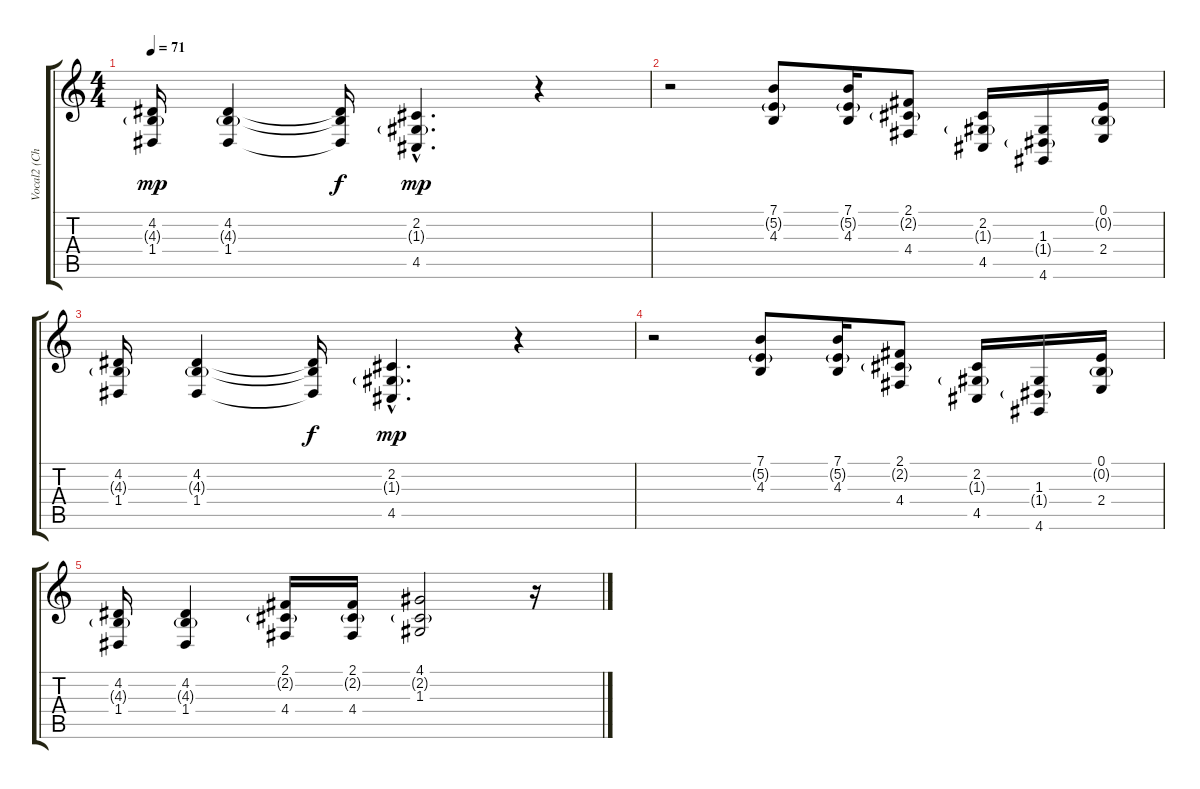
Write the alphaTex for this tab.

\track ("Vocal2 (Chad Kroeger)" "Vocal2 (Ch") {instrument synthvoice}
\staff {score tabs}
\tuning (E4 B3 G3 D3 A2 E2) {hide}
\ts (4 4)
\tempo 71
\clef g2
\ks c
(4.2 4.3{g} 1.4).16{dy mp} (4.2 4.3{g} 1.4).4 (4.2{t} 4.3{t} 1.4{t}).16{dy f} (2.2{hac} 1.3{g hac} 4.5{hac}).4{d dy mp} r.4 |
r.2 (7.1 5.2{g} 4.3).8 (7.1 5.2{g} 4.3).16 (2.1 2.2{g} 4.4).8 (2.2 1.3{g} 4.5).16 (1.3 1.4{g} 4.6).16 (0.1 0.2{g} 2.4).16 |
(4.2 4.3{g} 1.4).16 (4.2 4.3{g} 1.4).4 (4.2{t} 4.3{t} 1.4{t}).16{dy f} (2.2{hac} 1.3{g hac} 4.5{hac}).4{d dy mp} r.4 |
r.2 (7.1 5.2{g} 4.3).8 (7.1 5.2{g} 4.3).16 (2.1 2.2{g} 4.4).8 (2.2 1.3{g} 4.5).16 (1.3 1.4{g} 4.6).16 (0.1 0.2{g} 2.4).16 |
(4.2 4.3{g} 1.4).16 (4.2 4.3{g} 1.4).4 (2.1 2.2{g} 4.4).16 (2.1 2.2{g} 4.4).16 (4.1 2.2{g} 1.3).2 r.16
